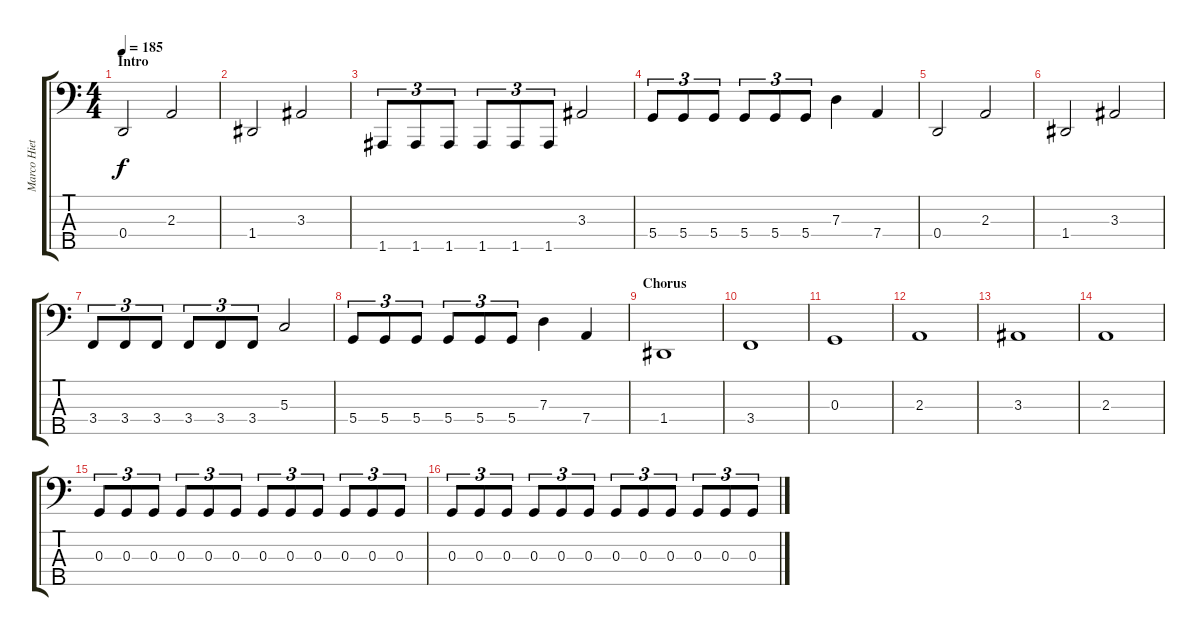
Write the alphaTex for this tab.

\track ("Marco Hietela" "Marco Hiet") {instrument electricbasspick}
\staff {score tabs}
\tuning (F2 C2 G1 D1 A0) {hide}
\ts (4 4)
\section ("" "Intro")
\tempo 185
\clef f4
\ks c
0.4.2{dy f instrument electricbasspick} 2.3.2 |
1.4.2 3.3.2 |
1.5.8{tu (3 2)} 1.5.8{tu (3 2)} 1.5.8{tu (3 2)} 1.5.8{tu (3 2)} 1.5.8{tu (3 2)} 1.5.8{tu (3 2)} 3.3.2 |
5.4.8{tu (3 2)} 5.4.8{tu (3 2)} 5.4.8{tu (3 2)} 5.4.8{tu (3 2)} 5.4.8{tu (3 2)} 5.4.8{tu (3 2)} 7.3.4 7.4.4 |
0.4.2 2.3.2 |
1.4.2 3.3.2 |
3.4.8{tu (3 2)} 3.4.8{tu (3 2)} 3.4.8{tu (3 2)} 3.4.8{tu (3 2)} 3.4.8{tu (3 2)} 3.4.8{tu (3 2)} 5.3.2 |
5.4.8{tu (3 2)} 5.4.8{tu (3 2)} 5.4.8{tu (3 2)} 5.4.8{tu (3 2)} 5.4.8{tu (3 2)} 5.4.8{tu (3 2)} 7.3.4 7.4.4 |
\section ("" "Chorus")
1.4.1 |
3.4.1 |
0.3.1 |
2.3.1 |
3.3.1 |
2.3.1 |
0.3.8{tu (3 2)} 0.3.8{tu (3 2)} 0.3.8{tu (3 2)} 0.3.8{tu (3 2)} 0.3.8{tu (3 2)} 0.3.8{tu (3 2)} 0.3.8{tu (3 2)} 0.3.8{tu (3 2)} 0.3.8{tu (3 2)} 0.3.8{tu (3 2)} 0.3.8{tu (3 2)} 0.3.8{tu (3 2)} |
0.3.8{tu (3 2)} 0.3.8{tu (3 2)} 0.3.8{tu (3 2)} 0.3.8{tu (3 2)} 0.3.8{tu (3 2)} 0.3.8{tu (3 2)} 0.3.8{tu (3 2)} 0.3.8{tu (3 2)} 0.3.8{tu (3 2)} 0.3.8{tu (3 2)} 0.3.8{tu (3 2)} 0.3.8{tu (3 2)}
